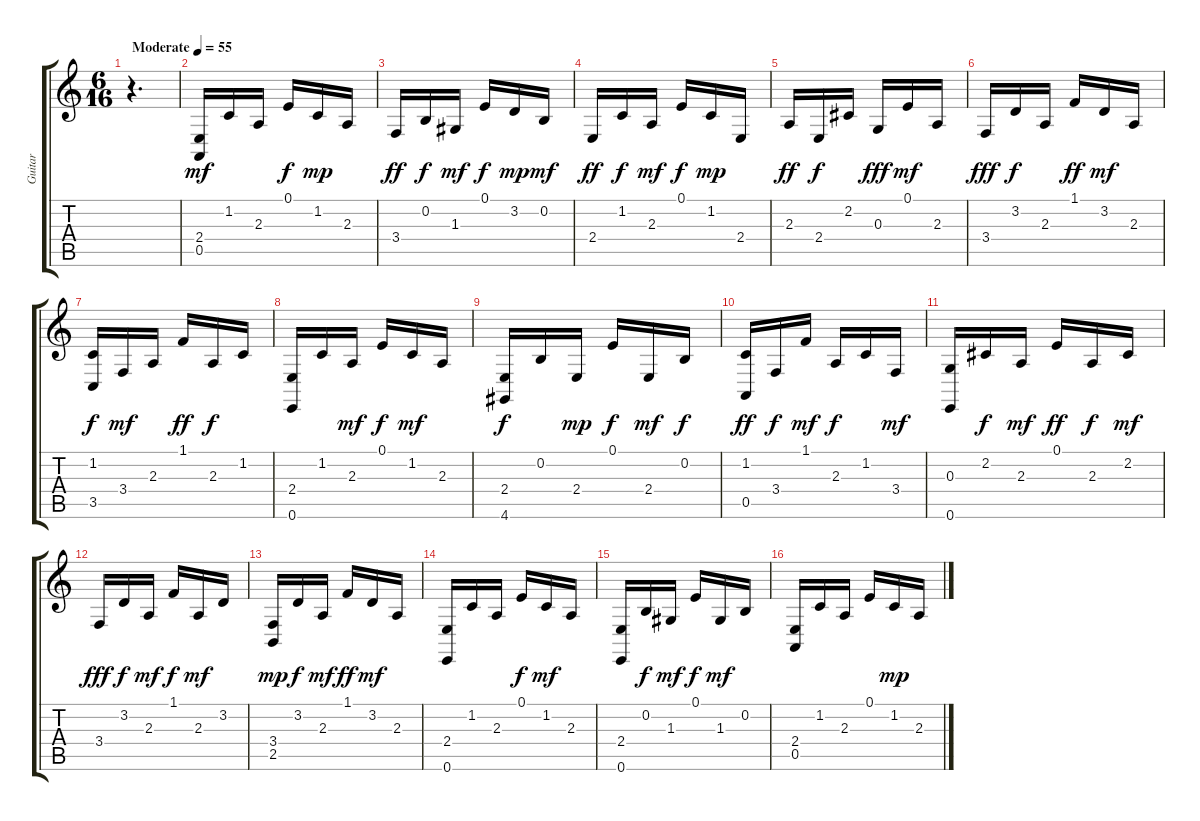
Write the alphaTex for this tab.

\track ("Guitar" "Guitar") {instrument acousticgrandpiano}
\staff {score tabs}
\tuning (E4 B3 G3 D3 A2 E2) {hide}
\ts (6 16)
\tempo (55 "Moderate")
\clef g2
\ks c
r.4{d dy mf instrument acousticgrandpiano} |
(2.4 0.5).16 1.2.16 2.3.16 0.1.16{dy f} 1.2.16{dy mp} 2.3.16 |
3.4.16{dy ff} 0.2.16{dy f} 1.3.16{dy mf} 0.1.16{dy f} 3.2.16{dy mp} 0.2.16{dy mf} |
2.4.16{dy ff} 1.2.16{dy f} 2.3.16{dy mf} 0.1.16{dy f} 1.2.16{dy mp} 2.4.16 |
2.3.16{dy ff} 2.4.16{dy f} 2.2.16 0.3.16{dy fff} 0.1.16{dy mf} 2.3.16 |
3.4.16{dy fff} 3.2.16{dy f} 2.3.16 1.1.16{dy ff} 3.2.16{dy mf} 2.3.16 |
(1.2 3.5).16{dy f} 3.4.16{dy mf} 2.3.16 1.1.16{dy ff} 2.3.16{dy f} 1.2.16 |
(2.4 0.6).16 1.2.16 2.3.16{dy mf} 0.1.16{dy f} 1.2.16{dy mf} 2.3.16 |
(2.4 4.6).16{dy f} 0.2.16 2.4.16{dy mp} 0.1.16{dy f} 2.4.16{dy mf} 0.2.16{dy f} |
(1.2 0.5).16{dy ff} 3.4.16{dy f} 1.1.16{dy mf} 2.3.16{dy f} 1.2.16 3.4.16{dy mf} |
(0.3 0.6).16 2.2.16{dy f} 2.3.16{dy mf} 0.1.16{dy ff} 2.3.16{dy f} 2.2.16{dy mf} |
3.4.16{dy fff} 3.2.16{dy f} 2.3.16{dy mf} 1.1.16{dy f} 2.3.16{dy mf} 3.2.16 |
(3.4 2.5).16{dy mp} 3.2.16{dy f} 2.3.16{dy mf} 1.1.16{dy ff} 3.2.16{dy mf} 2.3.16 |
(2.4 0.6).16 1.2.16 2.3.16 0.1.16{dy f} 1.2.16{dy mf} 2.3.16 |
(2.4 0.6).16 0.2.16{dy f} 1.3.16{dy mf} 0.1.16{dy f} 1.3.16{dy mf} 0.2.16 |
(2.4 0.5).16 1.2.16 2.3.16 0.1.16 1.2.16{dy mp} 2.3.16
